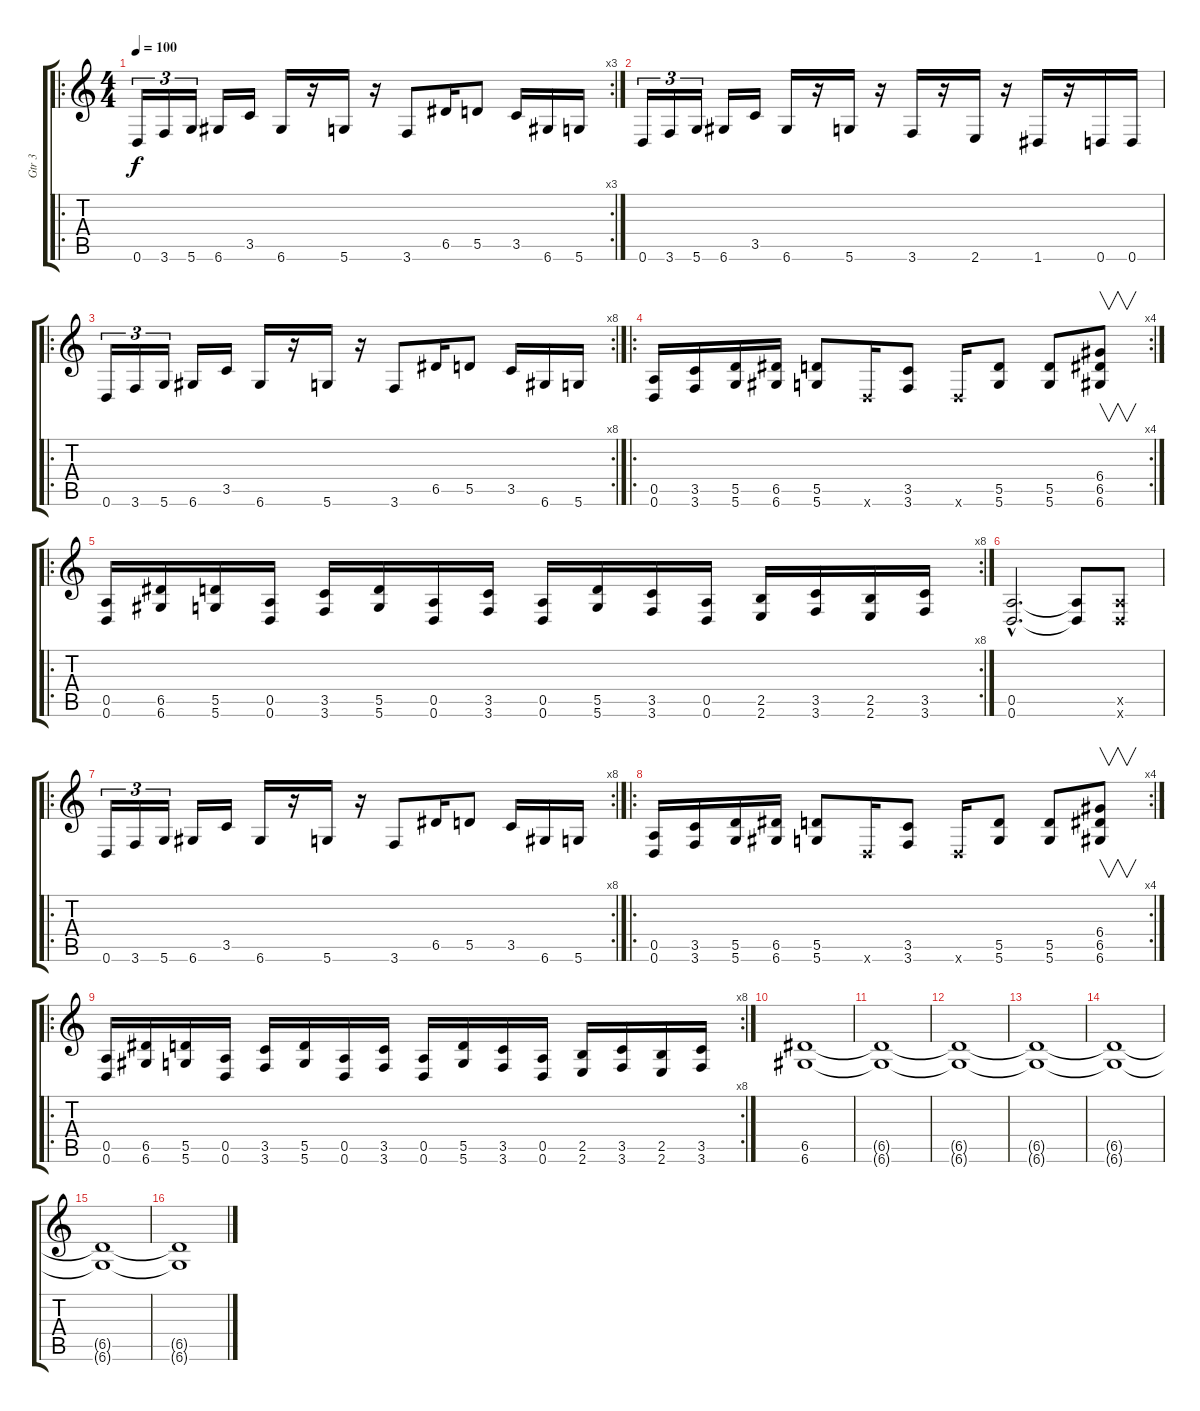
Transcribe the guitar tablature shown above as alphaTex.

\track ("Gtr 3" "Gtr 3") {instrument overdrivenguitar}
\staff {score tabs}
\tuning (E4 B3 G3 D3 A2 D2) {hide}
\ro
\rc 3
\ts (4 4)
\tempo 100
\clef g2
\ks c
0.6.16{tu (3 2) dy f volume 13 instrument acousticguitarnylon} 3.6.16{tu (3 2)} 5.6.16{tu (3 2)} 6.6.16 3.5.16 6.6.16 r.16 5.6.16 r.16 3.6.8 6.5.16 5.5.8 3.5.16 6.6.16 5.6.16 |
0.6.16{tu (3 2) volume 13 instrument acousticguitarnylon} 3.6.16{tu (3 2)} 5.6.16{tu (3 2)} 6.6.16 3.5.16 6.6.16 r.16 5.6.16 r.16 3.6.16 r.16 2.6.16 r.16 1.6.16 r.16 0.6.16 0.6.16 |
\ro
\rc 8
0.6.16{tu (3 2) volume 13 instrument acousticguitarnylon} 3.6.16{tu (3 2)} 5.6.16{tu (3 2)} 6.6.16 3.5.16 6.6.16 r.16 5.6.16 r.16 3.6.8 6.5.16 5.5.8 3.5.16 6.6.16 5.6.16 |
\ro
\rc 4
(0.5 0.6).16{instrument overdrivenguitar} (3.5 3.6).16 (5.5 5.6).16 (6.5 6.6).16 (5.5 5.6).8 0.6{x}.16 (3.5 3.6).8 0.6{x}.16 (5.5 5.6).8 (5.5 5.6).8 (6.4 6.5 6.6).8{v} |
\ro
\rc 8
(0.5 0.6).16 (6.5 6.6).16 (5.5 5.6).16 (0.5 0.6).16 (3.5 3.6).16 (5.5 5.6).16 (0.5 0.6).16 (3.5 3.6).16 (0.5 0.6).16 (5.5 5.6).16 (3.5 3.6).16 (0.5 0.6).16 (2.5 2.6).16 (3.5 3.6).16 (2.5 2.6).16 (3.5 3.6).16 |
(0.5{hac} 0.6{hac}).2{d} (0.5{t} 0.6{t}).8 (0.5{x} 0.6{x}).8 |
\ro
\rc 8
0.6.16{tu (3 2) volume 13 instrument acousticguitarnylon} 3.6.16{tu (3 2)} 5.6.16{tu (3 2)} 6.6.16 3.5.16 6.6.16 r.16 5.6.16 r.16 3.6.8 6.5.16 5.5.8 3.5.16 6.6.16 5.6.16 |
\ro
\rc 4
(0.5 0.6).16{instrument overdrivenguitar} (3.5 3.6).16 (5.5 5.6).16 (6.5 6.6).16 (5.5 5.6).8 0.6{x}.16 (3.5 3.6).8 0.6{x}.16 (5.5 5.6).8 (5.5 5.6).8 (6.4 6.5 6.6).8{v} |
\ro
\rc 8
(0.5 0.6).16 (6.5 6.6).16 (5.5 5.6).16 (0.5 0.6).16 (3.5 3.6).16 (5.5 5.6).16 (0.5 0.6).16 (3.5 3.6).16 (0.5 0.6).16 (5.5 5.6).16 (3.5 3.6).16 (0.5 0.6).16 (2.5 2.6).16 (3.5 3.6).16 (2.5 2.6).16 (3.5 3.6).16 |
(6.5 6.6).1 |
(6.5{t} 6.6{t}).1 |
(6.5{t} 6.6{t}).1 |
(6.5{t} 6.6{t}).1 |
(6.5{t} 6.6{t}).1 |
(6.5{t} 6.6{t}).1 |
(6.5{t} 6.6{t}).1
